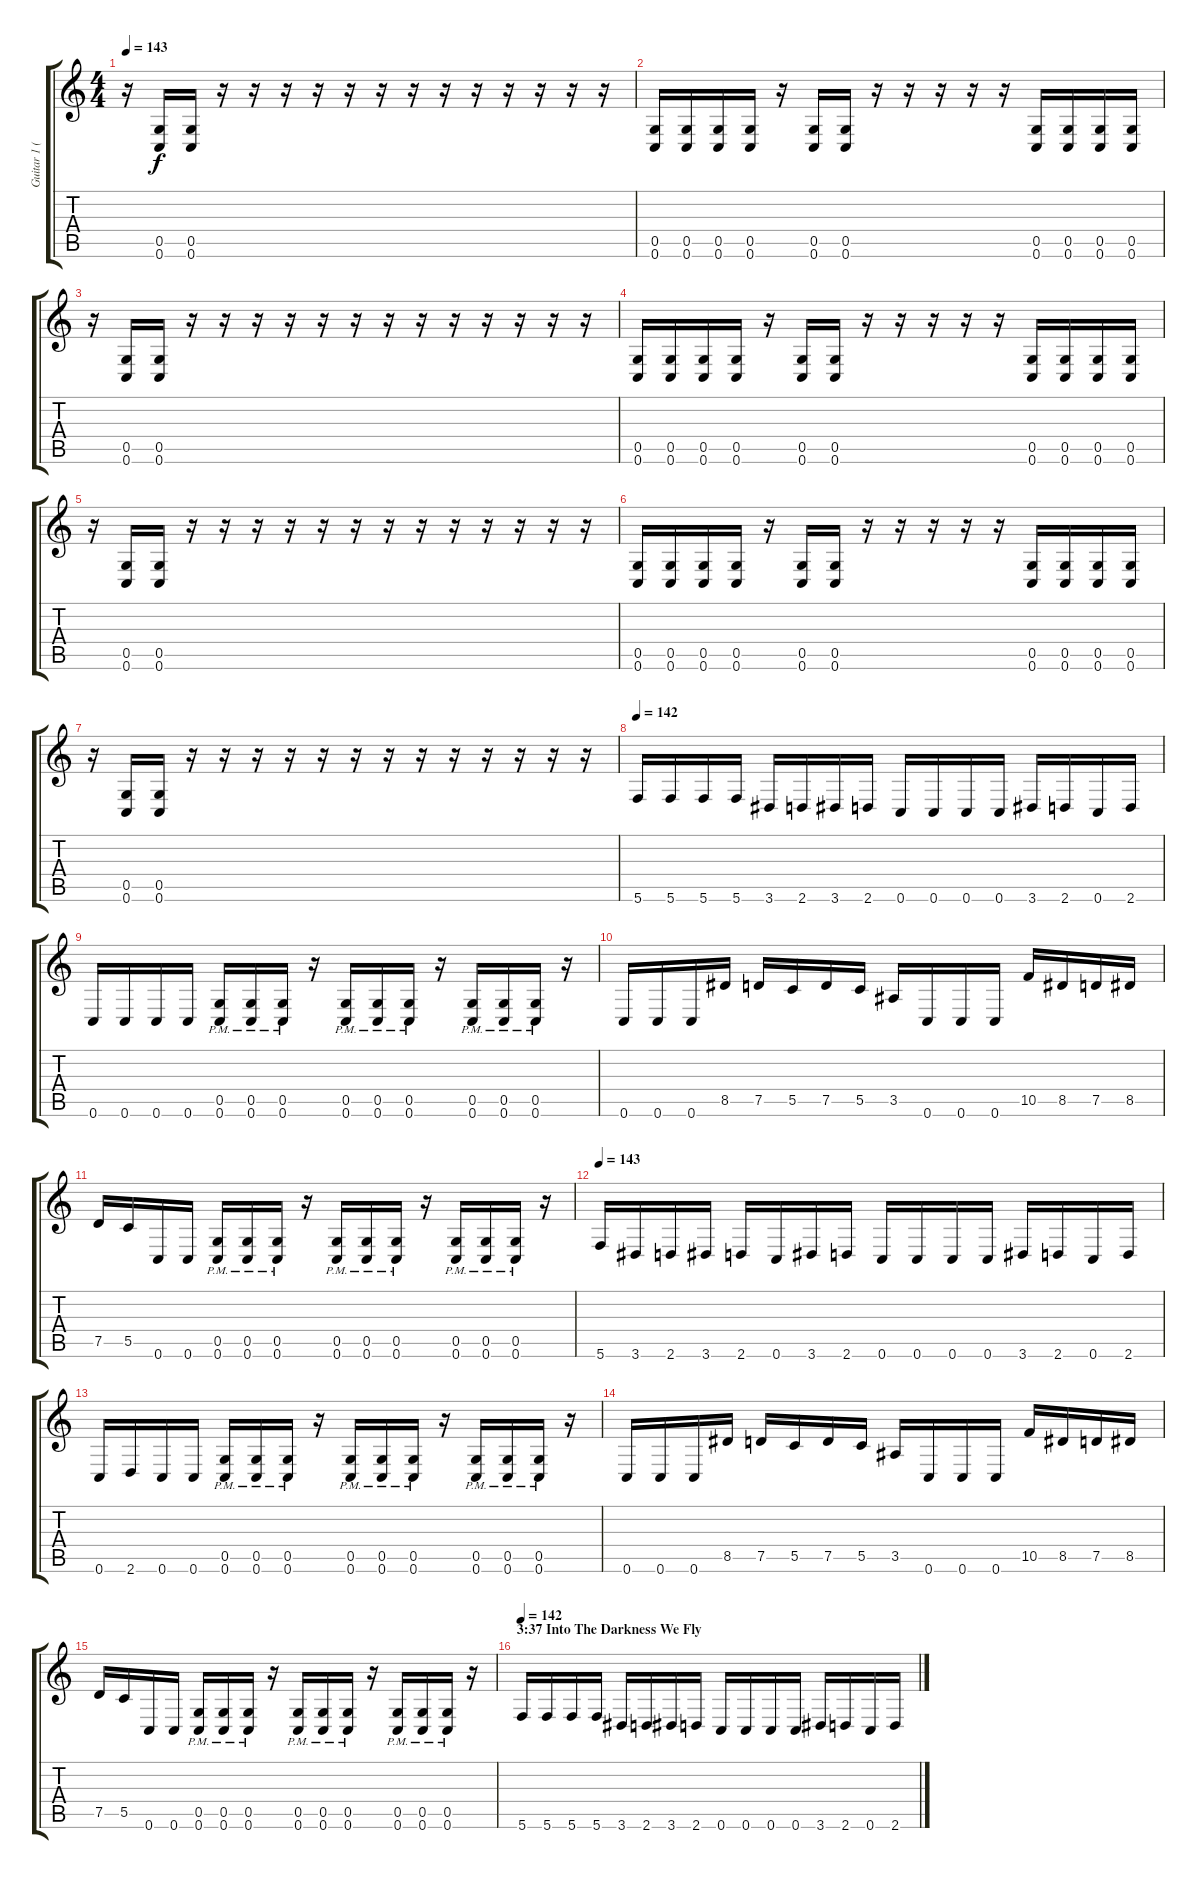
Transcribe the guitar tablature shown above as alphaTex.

\track ("Guitar 1 (Teemu)" "Guitar 1 (") {instrument distortionguitar}
\staff {score tabs}
\tuning (D4 A3 F3 C3 G2 C2) {hide}
\ts (4 4)
\tempo 143
\clef g2
\ks c
r.16{dy f} (0.5 0.6).16 (0.5 0.6).16 r.16 r.16 r.16 r.16 r.16 r.16 r.16 r.16 r.16 r.16 r.16 r.16 r.16 |
(0.5 0.6).16 (0.5 0.6).16 (0.5 0.6).16 (0.5 0.6).16 r.16 (0.5 0.6).16 (0.5 0.6).16 r.16 r.16 r.16 r.16 r.16 (0.5 0.6).16 (0.5 0.6).16 (0.5 0.6).16 (0.5 0.6).16 |
r.16 (0.5 0.6).16 (0.5 0.6).16 r.16 r.16 r.16 r.16 r.16 r.16 r.16 r.16 r.16 r.16 r.16 r.16 r.16 |
(0.5 0.6).16 (0.5 0.6).16 (0.5 0.6).16 (0.5 0.6).16 r.16 (0.5 0.6).16 (0.5 0.6).16 r.16 r.16 r.16 r.16 r.16 (0.5 0.6).16 (0.5 0.6).16 (0.5 0.6).16 (0.5 0.6).16 |
r.16 (0.5 0.6).16 (0.5 0.6).16 r.16 r.16 r.16 r.16 r.16 r.16 r.16 r.16 r.16 r.16 r.16 r.16 r.16 |
(0.5 0.6).16 (0.5 0.6).16 (0.5 0.6).16 (0.5 0.6).16 r.16 (0.5 0.6).16 (0.5 0.6).16 r.16 r.16 r.16 r.16 r.16 (0.5 0.6).16 (0.5 0.6).16 (0.5 0.6).16 (0.5 0.6).16 |
r.16 (0.5 0.6).16 (0.5 0.6).16 r.16 r.16 r.16 r.16 r.16 r.16 r.16 r.16 r.16 r.16 r.16 r.16 r.16 |
\tempo 142
5.6.16 5.6.16 5.6.16 5.6.16 3.6.16 2.6.16 3.6.16 2.6.16 0.6.16 0.6.16 0.6.16 0.6.16 3.6.16 2.6.16 0.6.16 2.6.16 |
0.6.16 0.6.16 0.6.16 0.6.16 (0.5{pm} 0.6{pm}).16 (0.5{pm} 0.6{pm}).16 (0.5{pm} 0.6{pm}).16 r.16 (0.5{pm} 0.6{pm}).16 (0.5{pm} 0.6{pm}).16 (0.5{pm} 0.6{pm}).16 r.16 (0.5{pm} 0.6{pm}).16 (0.5{pm} 0.6{pm}).16 (0.5{pm} 0.6{pm}).16 r.16 |
0.6.16 0.6.16 0.6.16 8.5.16 7.5.16 5.5.16 7.5.16 5.5.16 3.5.16 0.6.16 0.6.16 0.6.16 10.5.16 8.5.16 7.5.16 8.5.16 |
7.5.16 5.5.16 0.6.16 0.6.16 (0.5{pm} 0.6{pm}).16 (0.5{pm} 0.6{pm}).16 (0.5{pm} 0.6{pm}).16 r.16 (0.5{pm} 0.6{pm}).16 (0.5{pm} 0.6{pm}).16 (0.5{pm} 0.6{pm}).16 r.16 (0.5{pm} 0.6{pm}).16 (0.5{pm} 0.6{pm}).16 (0.5{pm} 0.6{pm}).16 r.16 |
\tempo 143
5.6.16 3.6.16 2.6.16 3.6.16 2.6.16 0.6.16 3.6.16 2.6.16 0.6.16 0.6.16 0.6.16 0.6.16 3.6.16 2.6.16 0.6.16 2.6.16 |
0.6.16 2.6.16 0.6.16 0.6.16 (0.5{pm} 0.6{pm}).16 (0.5{pm} 0.6{pm}).16 (0.5{pm} 0.6{pm}).16 r.16 (0.5{pm} 0.6{pm}).16 (0.5{pm} 0.6{pm}).16 (0.5{pm} 0.6{pm}).16 r.16 (0.5{pm} 0.6{pm}).16 (0.5{pm} 0.6{pm}).16 (0.5{pm} 0.6{pm}).16 r.16 |
0.6.16 0.6.16 0.6.16 8.5.16 7.5.16 5.5.16 7.5.16 5.5.16 3.5.16 0.6.16 0.6.16 0.6.16 10.5.16 8.5.16 7.5.16 8.5.16 |
7.5.16 5.5.16 0.6.16 0.6.16 (0.5{pm} 0.6{pm}).16 (0.5{pm} 0.6{pm}).16 (0.5{pm} 0.6{pm}).16 r.16 (0.5{pm} 0.6{pm}).16 (0.5{pm} 0.6{pm}).16 (0.5{pm} 0.6{pm}).16 r.16 (0.5{pm} 0.6{pm}).16 (0.5{pm} 0.6{pm}).16 (0.5{pm} 0.6{pm}).16 r.16 |
\section ("" "3:37 Into The Darkness We Fly")
\tempo 142
5.6.16 5.6.16 5.6.16 5.6.16 3.6.16 2.6.16 3.6.16 2.6.16 0.6.16 0.6.16 0.6.16 0.6.16 3.6.16 2.6.16 0.6.16 2.6.16
